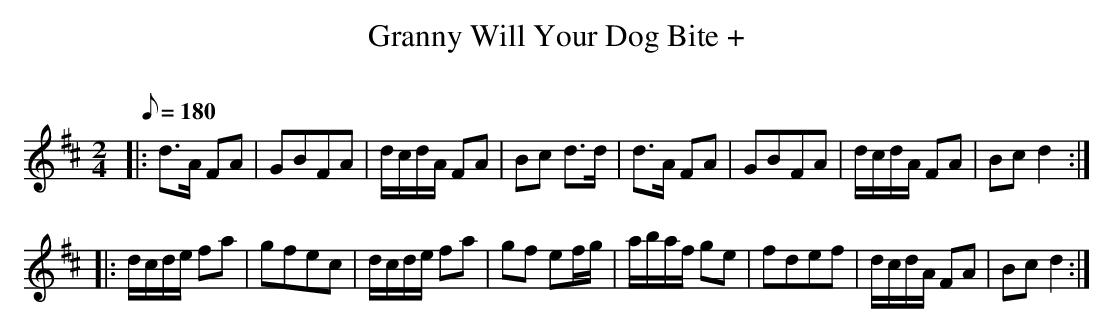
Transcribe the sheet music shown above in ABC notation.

X:1
T:Granny Will Your Dog Bite +
C:
M:2/4
L:1/8
Q:1/8=180
K:D
|: d>A FA|GBFA|d/c/d/A/ FA|Bc d>d|d>A FA|GBFA|d/c/d/A/ FA|Bc d2 :|
|: d/c/d/e/ fa|gfec|d/c/d/e/ fa|gf ef/g/|a/b/a/f/ ge|fdef|d/c/d/A/ FA|Bc d2 :|
